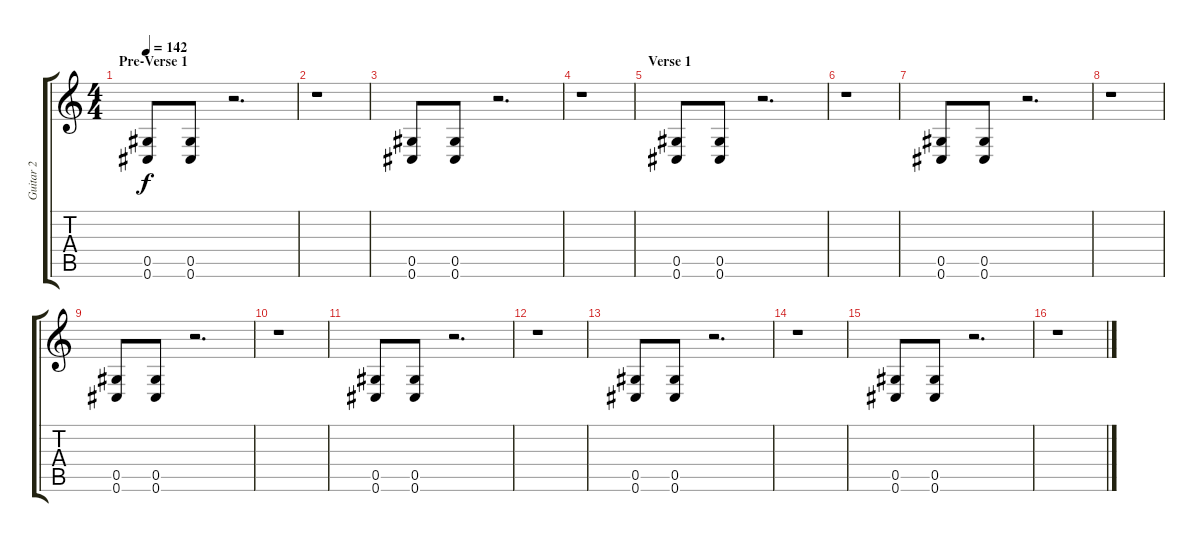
\track ("Guitar 2" "Guitar 2") {instrument distortionguitar}
\staff {score tabs}
\tuning (Eb4 Bb3 Gb3 Db3 Ab2 Db2) {hide}
\ts (4 4)
\section ("" "Pre-Verse 1")
\tempo 142
\clef g2
\ks c
(0.5 0.6).8{dy f} (0.5 0.6).8 r.2{d} |
r.1 |
(0.5 0.6).8 (0.5 0.6).8 r.2{d} |
r.1 |
\section ("" "Verse 1")
(0.5 0.6).8 (0.5 0.6).8 r.2{d} |
r.1 |
(0.5 0.6).8 (0.5 0.6).8 r.2{d} |
r.1 |
(0.5 0.6).8 (0.5 0.6).8 r.2{d} |
r.1 |
(0.5 0.6).8 (0.5 0.6).8 r.2{d} |
r.1 |
(0.5 0.6).8 (0.5 0.6).8 r.2{d} |
r.1 |
(0.5 0.6).8 (0.5 0.6).8 r.2{d} |
r.1
